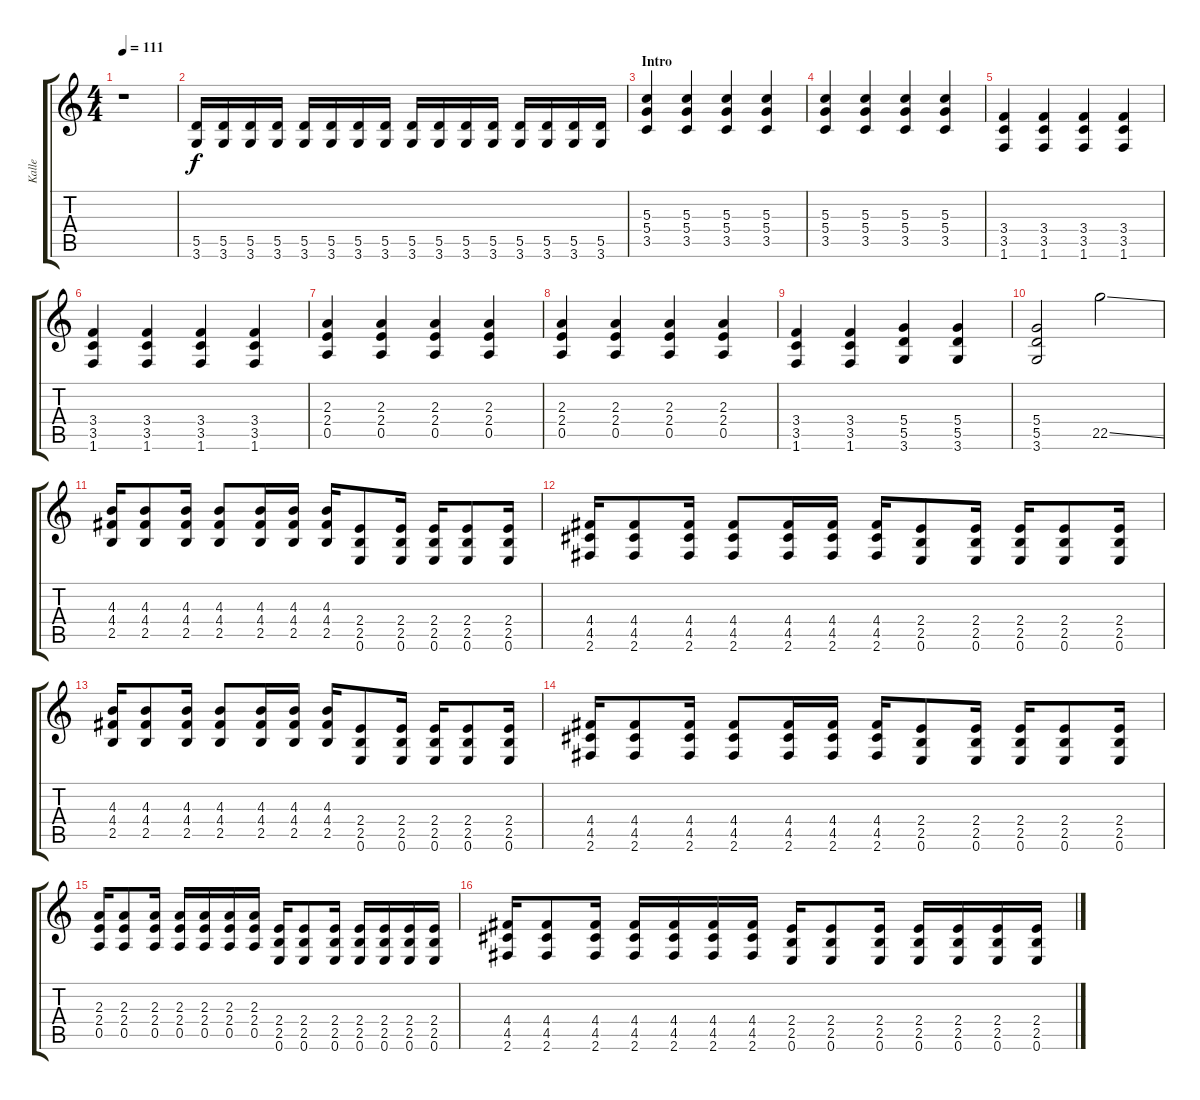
\track ("Kalle" "Kalle") {instrument distortionguitar}
\staff {score tabs}
\tuning (E4 B3 G3 D3 A2 E2) {hide}
\ts (4 4)
\tempo 111
\clef g2
\ks c
r.1{dy f instrument distortionguitar} |
(5.5 3.6).16 (5.5 3.6).16 (5.5 3.6).16 (5.5 3.6).16 (5.5 3.6).16 (5.5 3.6).16 (5.5 3.6).16 (5.5 3.6).16 (5.5 3.6).16 (5.5 3.6).16 (5.5 3.6).16 (5.5 3.6).16 (5.5 3.6).16 (5.5 3.6).16 (5.5 3.6).16 (5.5 3.6).16 |
\section ("" "Intro")
(5.3 5.4 3.5).4 (5.3 5.4 3.5).4 (5.3 5.4 3.5).4 (5.3 5.4 3.5).4 |
(5.3 5.4 3.5).4 (5.3 5.4 3.5).4 (5.3 5.4 3.5).4 (5.3 5.4 3.5).4 |
(3.4 3.5 1.6).4 (3.4 3.5 1.6).4 (3.4 3.5 1.6).4 (3.4 3.5 1.6).4 |
(3.4 3.5 1.6).4 (3.4 3.5 1.6).4 (3.4 3.5 1.6).4 (3.4 3.5 1.6).4 |
(2.3 2.4 0.5).4 (2.3 2.4 0.5).4 (2.3 2.4 0.5).4 (2.3 2.4 0.5).4 |
(2.3 2.4 0.5).4 (2.3 2.4 0.5).4 (2.3 2.4 0.5).4 (2.3 2.4 0.5).4 |
(3.4 3.5 1.6).4 (3.4 3.5 1.6).4 (5.4 5.5 3.6).4 (5.4 5.5 3.6).4 |
(5.4 5.5 3.6).2 22.5{ss}.2 |
(4.3 4.4 2.5).16 (4.3 4.4 2.5).8 (4.3 4.4 2.5).16 (4.3 4.4 2.5).8 (4.3 4.4 2.5).16 (4.3 4.4 2.5).16 (4.3 4.4 2.5).16 (2.4 2.5 0.6).8 (2.4 2.5 0.6).16 (2.4 2.5 0.6).16 (2.4 2.5 0.6).8 (2.4 2.5 0.6).16 |
(4.4 4.5 2.6).16 (4.4 4.5 2.6).8 (4.4 4.5 2.6).16 (4.4 4.5 2.6).8 (4.4 4.5 2.6).16 (4.4 4.5 2.6).16 (4.4 4.5 2.6).16 (2.4 2.5 0.6).8 (2.4 2.5 0.6).16 (2.4 2.5 0.6).16 (2.4 2.5 0.6).8 (2.4 2.5 0.6).16 |
(4.3 4.4 2.5).16 (4.3 4.4 2.5).8 (4.3 4.4 2.5).16 (4.3 4.4 2.5).8 (4.3 4.4 2.5).16 (4.3 4.4 2.5).16 (4.3 4.4 2.5).16 (2.4 2.5 0.6).8 (2.4 2.5 0.6).16 (2.4 2.5 0.6).16 (2.4 2.5 0.6).8 (2.4 2.5 0.6).16 |
(4.4 4.5 2.6).16 (4.4 4.5 2.6).8 (4.4 4.5 2.6).16 (4.4 4.5 2.6).8 (4.4 4.5 2.6).16 (4.4 4.5 2.6).16 (4.4 4.5 2.6).16 (2.4 2.5 0.6).8 (2.4 2.5 0.6).16 (2.4 2.5 0.6).16 (2.4 2.5 0.6).8 (2.4 2.5 0.6).16 |
(2.3 2.4 0.5).16 (2.3 2.4 0.5).8 (2.3 2.4 0.5).16 (2.3 2.4 0.5).16 (2.3 2.4 0.5).16 (2.3 2.4 0.5).16 (2.3 2.4 0.5).16 (2.4 2.5 0.6).16 (2.4 2.5 0.6).8 (2.4 2.5 0.6).16 (2.4 2.5 0.6).16 (2.4 2.5 0.6).16 (2.4 2.5 0.6).16 (2.4 2.5 0.6).16 |
(4.4 4.5 2.6).16 (4.4 4.5 2.6).8 (4.4 4.5 2.6).16 (4.4 4.5 2.6).16 (4.4 4.5 2.6).16 (4.4 4.5 2.6).16 (4.4 4.5 2.6).16 (2.4 2.5 0.6).16 (2.4 2.5 0.6).8 (2.4 2.5 0.6).16 (2.4 2.5 0.6).16 (2.4 2.5 0.6).16 (2.4 2.5 0.6).16 (2.4 2.5 0.6).16
